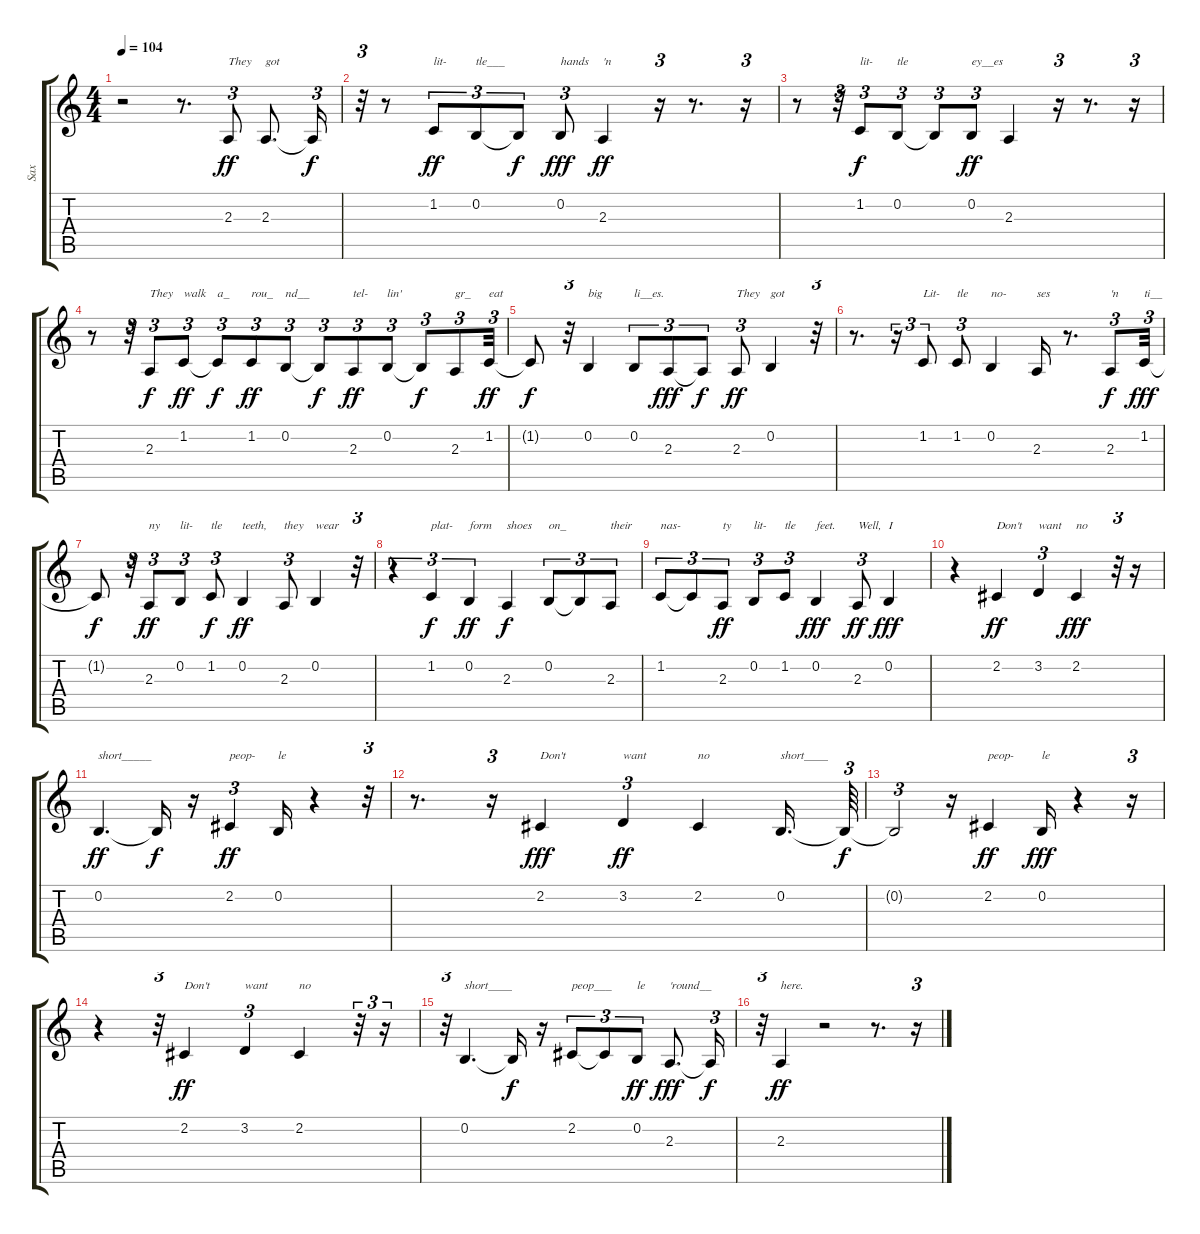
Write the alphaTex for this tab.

\track ("Sax" "Sax") {instrument tenorsax}
\staff {score tabs}
\tuning (E4 B3 G3 D3 A2 E2) {hide}
\ts (4 4)
\tempo 104
\clef g2
\ks c
r.2{dy f} r.8{d} 2.3.8{tu (3 2) txt "They" dy ff} 2.3.8{d txt "got"} 2.3{t}.16{tu (3 2) dy f} |
r.32{tu (3 2)} r.8 1.2.8{tu (3 2) txt "lit-" dy ff} 0.2.8{tu (3 2) txt "tle___"} 0.2{t}.8{tu (3 2) dy f} 0.2.8{tu (3 2) txt "hands" dy fff} 2.3.4{txt "'n" dy ff} r.16{tu (3 2)} r.8{d} r.16{tu (3 2)} |
r.8 r.32{tu (3 2)} 1.2.8{tu (3 2) txt "lit-" dy f} 0.2.8{tu (3 2) txt "tle"} 0.2{t}.8{tu (3 2)} 0.2.8{tu (3 2) txt "ey__es" dy ff} 2.3.4 r.16{tu (3 2)} r.8{d} r.16{tu (3 2)} |
r.8 r.32{tu (3 2)} 2.3.8{tu (3 2) txt "They " dy f} 1.2.8{tu (3 2) txt "walk" dy ff} 1.2{t}.8{tu (3 2) txt "a_" dy f} 1.2.8{tu (3 2) txt "rou_" dy ff} 0.2.8{tu (3 2) txt "nd__"} 0.2{t}.8{tu (3 2) dy f} 2.3.8{tu (3 2) txt "tel-" dy ff} 0.2.8{tu (3 2) txt "lin'"} 0.2{t}.8{tu (3 2) dy f} 2.3.8{tu (3 2) txt "gr_"} 1.2.32{tu (3 2) txt "eat" dy ff} |
1.2{t}.8{dy f} r.32{tu (3 2)} 0.2.4{txt "big"} 0.2.8{tu (3 2) txt "li__es."} 2.3.8{tu (3 2) dy fff} 2.3{t}.8{tu (3 2) dy f} 2.3.8{tu (3 2) txt "They" dy ff} 0.2.4{txt "got"} r.32{tu (3 2)} |
r.8{d} r.16{tu (3 2)} 1.2.8{tu (3 2) txt "Lit-"} 1.2.8{tu (3 2) txt "tle"} 0.2.4{txt "no-"} 2.3.16{txt "ses"} r.8{d} 2.3.8{tu (3 2) txt "'n" dy f} 1.2.32{tu (3 2) txt "ti__" dy fff} |
1.2{t}.8{dy f} r.32{tu (3 2)} 2.3.8{tu (3 2) txt "ny" dy ff} 0.2.8{tu (3 2) txt "lit-"} 1.2.8{tu (3 2) txt "tle" dy f} 0.2.4{txt "teeth," dy ff} 2.3.8{tu (3 2) txt "they"} 0.2.4{txt "wear"} r.32{tu (3 2)} |
r.4{tu (3 2)} 1.2.4{tu (3 2) txt "plat-" dy f} 0.2.4{tu (3 2) txt "form" dy ff} 2.3.4{txt "shoes" dy f} 0.2.8{tu (3 2) txt "on_"} 0.2{t}.8{tu (3 2)} 2.3.8{tu (3 2) txt "their"} |
1.2.8{tu (3 2) txt "nas-"} 1.2{t}.8{tu (3 2)} 2.3.8{tu (3 2) txt "ty" dy ff} 0.2.8{tu (3 2) txt "lit-"} 1.2.8{tu (3 2) txt "tle"} 0.2.4{txt "feet." dy fff} 2.3.8{tu (3 2) txt "Well," dy ff} 0.2.4{txt "I" dy fff} |
r.4 2.2.4{txt "Don't" dy ff} 3.2.4{tu (3 2) txt "want"} 2.2.4{txt "no" dy fff} r.32{tu (3 2)} r.16 |
0.2.4{d txt "short_____" dy ff} 0.2{t}.16{dy f} r.16 2.2.4{tu (3 2) txt "peop-" dy ff} 0.2.16{txt "le"} r.4 r.32{tu (3 2)} |
r.8{d} r.16{tu (3 2)} 2.2.4{txt "Don't" dy fff} 3.2.4{tu (3 2) txt "want" dy ff} 2.2.4{txt "no"} 0.2.16{d txt "short____"} 0.2{t}.64{tu (3 2) dy f} |
0.2{t}.2{tu (3 2)} r.16 2.2.4{txt "peop-" dy ff} 0.2.16{txt "le" dy fff} r.4 r.16{tu (3 2)} |
r.4 r.32{tu (3 2)} 2.2.4{txt "Don't" dy ff} 3.2.4{tu (3 2) txt "want"} 2.2.4{txt "no"} r.32{tu (3 2)} r.16{tu (3 2)} |
r.32{tu (3 2)} 0.2.4{d txt "short____"} 0.2{t}.16{dy f} r.16 2.2.8{tu (3 2) txt "peop___"} 2.2{t}.8{tu (3 2)} 0.2.8{tu (3 2) txt "le" dy ff} 2.3.8{d txt "'round__" dy fff} 2.3{t}.16{tu (3 2) dy f} |
r.32{tu (3 2)} 2.3.4{txt "here." dy ff} r.2 r.8{d} r.16{tu (3 2)}
